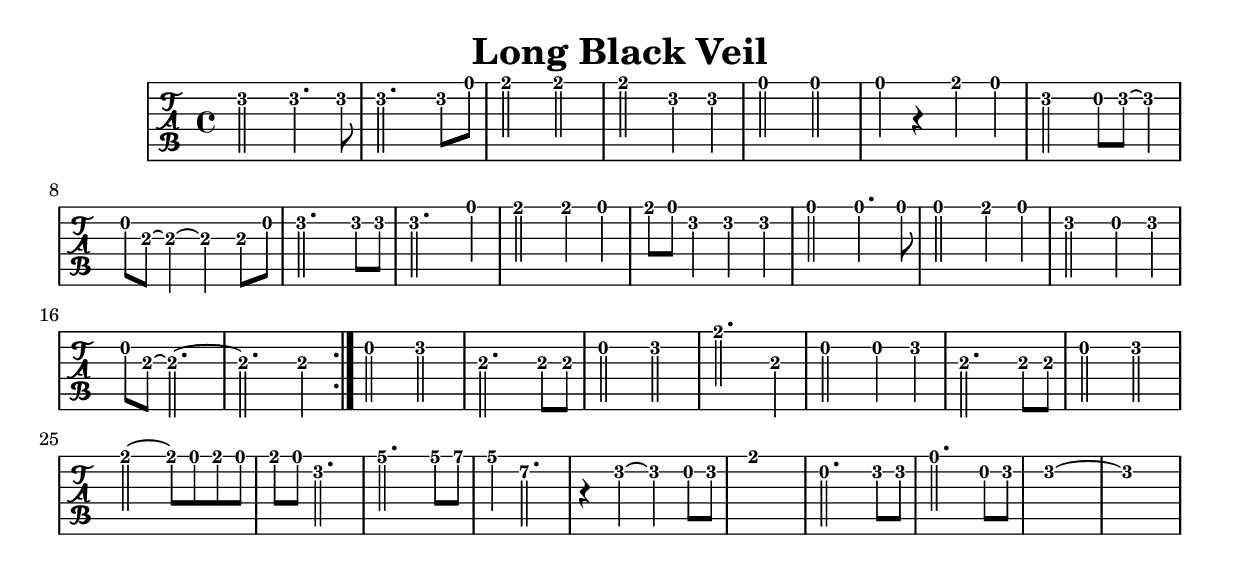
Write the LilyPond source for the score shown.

% 
% 
%
\version "2.19.15"
\include "english.ly"
\header {
  title = "Long Black Veil"
  subtitle = ""
  arranger = ""
  composer = ""
}

\layout { \override Voice.StringNumber #'stencil = ##f }

music = {
  \time 4/4
  \stemDown
  \set TabStaff.minimumFret = #0

  \repeat volta 2 {
      d'2 d4.  d8 | 
      d2. d8 e8 |
      fs2 fs2 |
      fs2 d4 d4 |
      e2 e2 |
      e4 r4 fs4 e4 |
      d2 b8 d8 ~ d4 |
      b8 a8 ~ a4 ~ a4 a8 b8 |
      d2. d8 d8 |
      d2. e4 | 
      fs2 fs4 e4 |
      fs8 e8 d4 d4 d4 |
      e2 e4. e8 |
      e2 fs4 e4 |
      d2 b4 d4 |
      b8 a8 ~ a2.  ~|
      a2. a4
  }
  b2 d2 |
  a2. a8 a8 |
  b2 d2 |
  fs2. a,4 |
  b2 b4 d4 |
  a2. a8 a8 |
  b2 d2 |
  fs2 ~ fs8 e8 fs8 e8 |
  fs8 e8 d2. |
  a'2. a8 b8 |
  a4 fs2.\2 |
  r4 d4 ~ d4 b8 d8 |
  fs1 |
  b,2. d8 d8 |
  e2.  b8 d8 |
  d1 ~ |
  d1
}

\new TabStaff {
  \relative c {
    \tabFullNotation
    \music
  }
}

\score {
  \music
  \midi {
    \context {
      \remove "Staff_performer"
    }
    \tempo 4 = 130
  }  
} 


